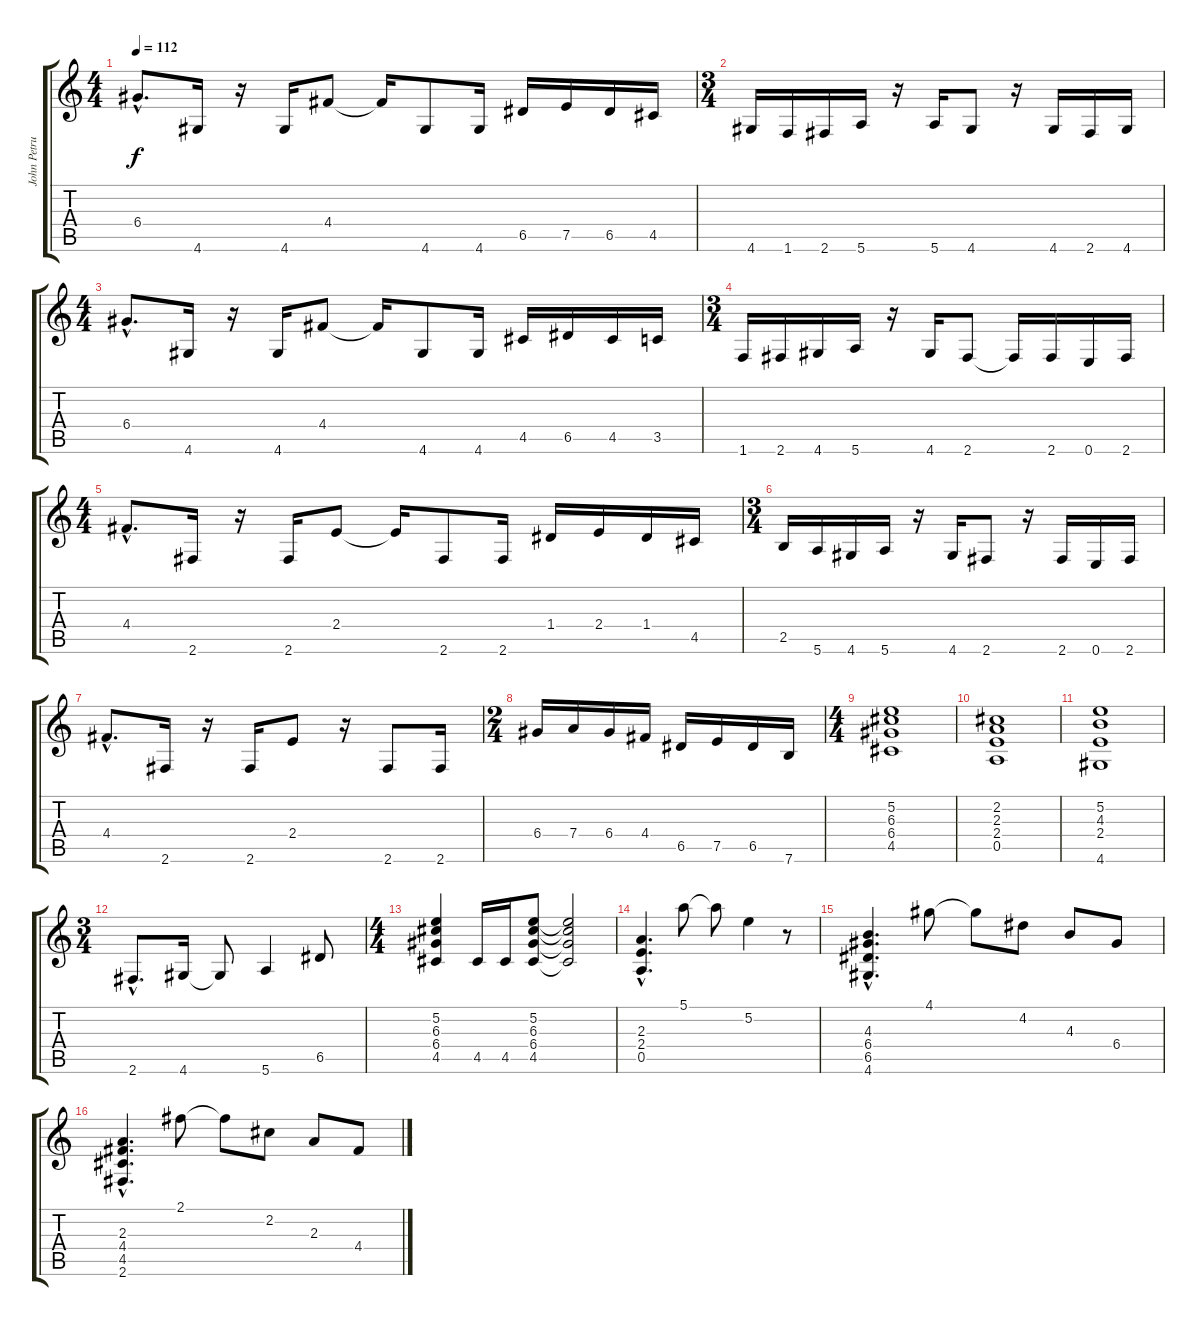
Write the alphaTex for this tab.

\track ("John Petrucci - 6 Strings Guitar" "John Petru") {instrument distortionguitar}
\staff {score tabs}
\tuning (E4 B3 G3 D3 A2 E2) {hide}
\ts (4 4)
\tempo 112
\clef g2
\ks c
6.4{hac}.8{d dy f} 4.6.16 r.16 4.6.16 4.4.8 4.4{t}.16 4.6.8 4.6.16 6.5.16 7.5.16 6.5.16 4.5.16 |
\ts (3 4)
4.6.16 1.6.16 2.6.16 5.6.16 r.16 5.6.16 4.6.8 r.16 4.6.16 2.6.16 4.6.16 |
\ts (4 4)
6.4{hac}.8{d} 4.6.16 r.16 4.6.16 4.4.8 4.4{t}.16 4.6.8 4.6.16 4.5.16 6.5.16 4.5.16 3.5.16 |
\ts (3 4)
1.6.16 2.6.16 4.6.16 5.6.16 r.16 4.6.16 2.6.8 2.6{t}.16 2.6.16 0.6.16 2.6.16 |
\ts (4 4)
4.4{hac}.8{d} 2.6.16 r.16 2.6.16 2.4.8 2.4{t}.16 2.6.8 2.6.16 1.4.16 2.4.16 1.4.16 4.5.16 |
\ts (3 4)
2.5.16 5.6.16 4.6.16 5.6.16 r.16 4.6.16 2.6.8 r.16 2.6.16 0.6.16 2.6.16 |
4.4{hac}.8{d} 2.6.16 r.16 2.6.16 2.4.8 r.16 2.6.8 2.6.16 |
\ts (2 4)
6.4.16 7.4.16 6.4.16 4.4.16 6.5.16 7.5.16 6.5.16 7.6.16 |
\ts (4 4)
(5.2 6.3 6.4 4.5).1 |
(2.2 2.3 2.4 0.5).1 |
(5.2 4.3 2.4 4.6).1 |
\ts (3 4)
2.6{hac}.8{d} 4.6.16 4.6{t}.8 5.6.4 6.5.8 |
\ts (4 4)
(5.2 6.3 6.4 4.5).4 4.5.16 4.5.16 (5.2 6.3 6.4 4.5).8 (5.2{t} 6.3{t} 6.4{t} 4.5{t}).2 |
(2.3{hac} 2.4{hac} 0.5{hac}).4{d} 5.1.8 5.1{t}.8 5.2.4 r.8 |
(4.3{hac} 6.4{hac} 6.5{hac} 4.6{hac}).4{d} 4.1.8 4.1{t}.8 4.2.8 4.3.8 6.4.8 |
(2.3{hac} 4.4{hac} 4.5{hac} 2.6{hac}).4{d} 2.1.8 2.1{t}.8 2.2.8 2.3.8 4.4.8
